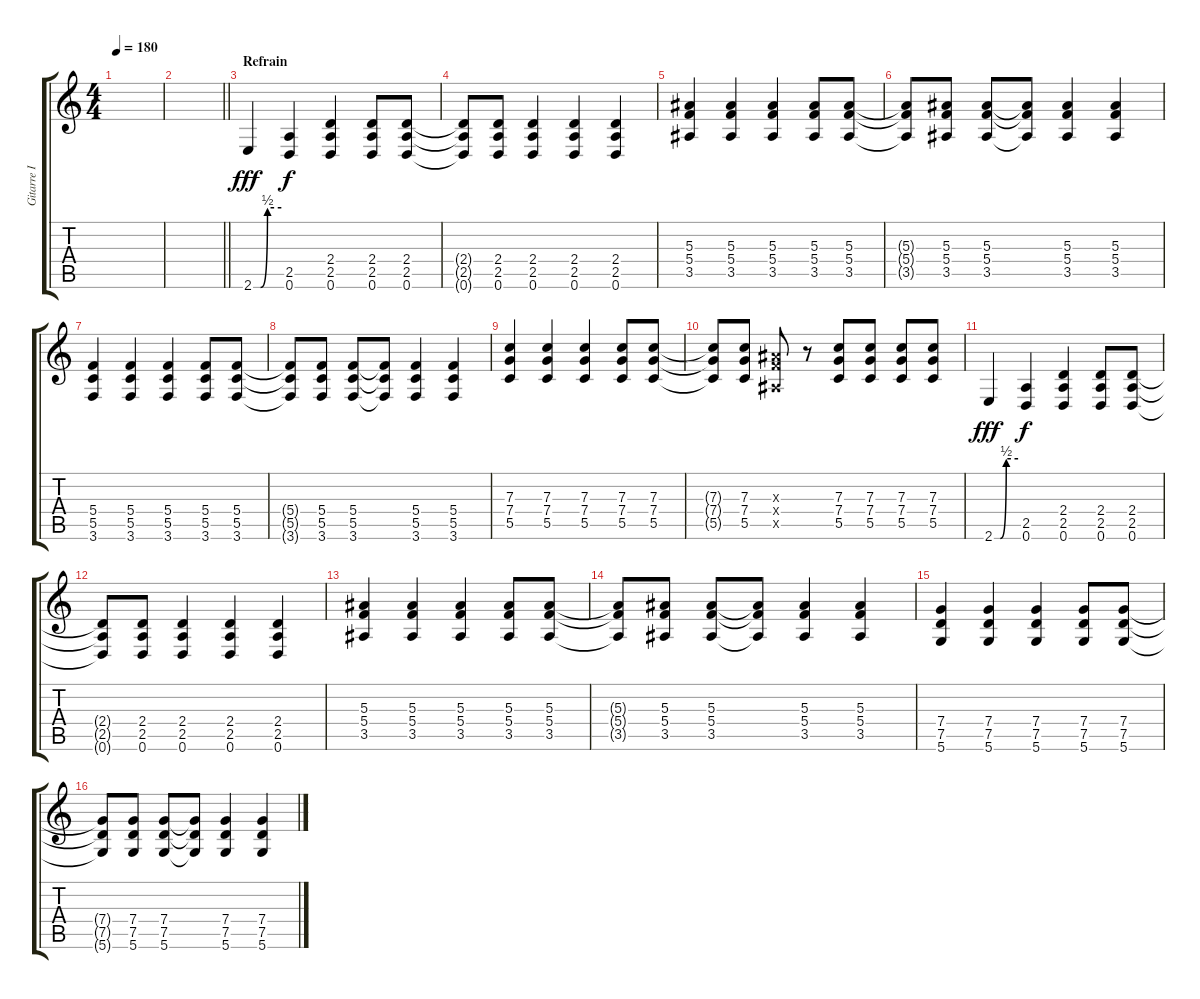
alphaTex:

\track ("Gitarre I (Rhythm)" "Gitarre I ") {instrument distortionguitar}
\staff {score tabs}
\tuning (D4 A3 F3 C3 G2 D2) {hide}
\ts (4 4)
\tempo 180
\clef g2
\ks c
|
\barLineRight lightlight
|
\section ("" "Refrain")
2.6{be (custom 0 0 15 0 30 2 60 2)}.4{dy fff} (2.5 0.6).4{dy f} (2.4 2.5 0.6).4 (2.4 2.5 0.6).8 (2.4 2.5 0.6).8 |
(2.4{t} 2.5{t} 0.6{t}).8 (2.4 2.5 0.6).8 (2.4 2.5 0.6).4 (2.4 2.5 0.6).4 (2.4 2.5 0.6).4 |
(5.3 5.4 3.5).4 (5.3 5.4 3.5).4 (5.3 5.4 3.5).4 (5.3 5.4 3.5).8 (5.3 5.4 3.5).8 |
(5.3{t} 5.4{t} 3.5{t}).8 (5.3 5.4 3.5).8 (5.3 5.4 3.5).8 (5.3{t} 5.4{t} 3.5{t}).8 (5.3 5.4 3.5).4 (5.3 5.4 3.5).4 |
(5.4 5.5 3.6).4 (5.4 5.5 3.6).4 (5.4 5.5 3.6).4 (5.4 5.5 3.6).8 (5.4 5.5 3.6).8 |
(5.4{t} 5.5{t} 3.6{t}).8 (5.4 5.5 3.6).8 (5.4 5.5 3.6).8 (5.4{t} 5.5{t} 3.6{t}).8 (5.4 5.5 3.6).4 (5.4 5.5 3.6).4 |
(7.3 7.4 5.5).4 (7.3 7.4 5.5).4 (7.3 7.4 5.5).4 (7.3 7.4 5.5).8 (7.3 7.4 5.5).8 |
(7.3{t} 7.4{t} 5.5{t}).8 (7.3 7.4 5.5).8 (5.3{x} 5.4{x} 3.5{x}).8 r.8 (7.3 7.4 5.5).8 (7.3 7.4 5.5).8 (7.3 7.4 5.5).8 (7.3 7.4 5.5).8 |
2.6{be (custom 0 0 15 0 30 2 60 2)}.4{dy fff} (2.5 0.6).4{dy f} (2.4 2.5 0.6).4 (2.4 2.5 0.6).8 (2.4 2.5 0.6).8 |
(2.4{t} 2.5{t} 0.6{t}).8 (2.4 2.5 0.6).8 (2.4 2.5 0.6).4 (2.4 2.5 0.6).4 (2.4 2.5 0.6).4 |
(5.3 5.4 3.5).4 (5.3 5.4 3.5).4 (5.3 5.4 3.5).4 (5.3 5.4 3.5).8 (5.3 5.4 3.5).8 |
(5.3{t} 5.4{t} 3.5{t}).8 (5.3 5.4 3.5).8 (5.3 5.4 3.5).8 (5.3{t} 5.4{t} 3.5{t}).8 (5.3 5.4 3.5).4 (5.3 5.4 3.5).4 |
(7.4 7.5 5.6).4 (7.4 7.5 5.6).4 (7.4 7.5 5.6).4 (7.4 7.5 5.6).8 (7.4 7.5 5.6).8 |
(7.4{t} 7.5{t} 5.6{t}).8 (7.4 7.5 5.6).8 (7.4 7.5 5.6).8 (7.4{t} 7.5{t} 5.6{t}).8 (7.4 7.5 5.6).4 (7.4 7.5 5.6).4
